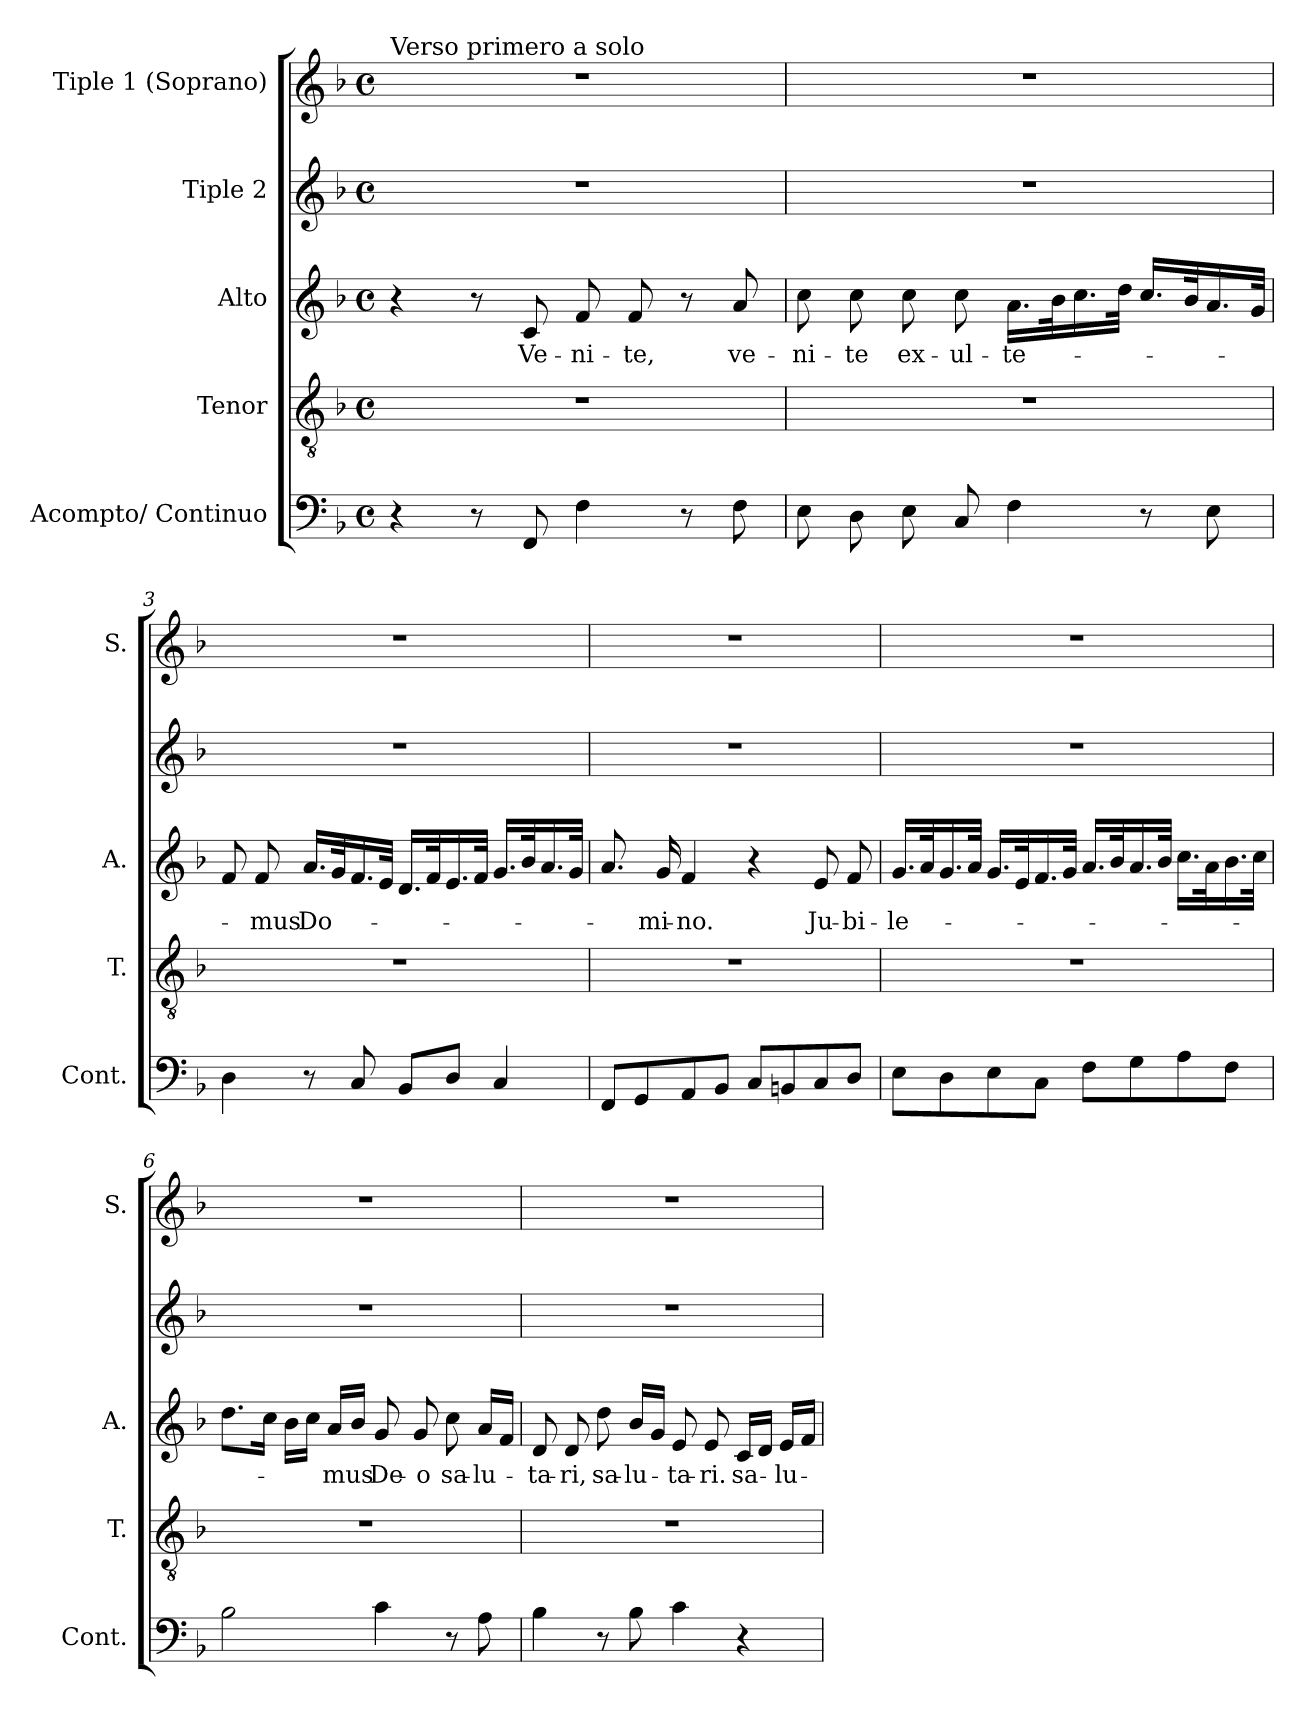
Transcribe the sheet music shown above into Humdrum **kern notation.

**kern	**kern	**kern	**text	**kern	**kern
*part5	*part4	*part3	*part3	*part2	*part1
*staff5	*staff4	*staff3	*staff3	*staff2	*staff1
*I"Acompto/ Continuo	*I"Tenor	*I"Alto	*	*I"Tiple 2	*I"Tiple 1 (Soprano)
*I'Cont.	*I'T.	*I'A.	*	*	*I'S.
!!LO:PB:g=z
*clefF4	*clefGv2	*clefG2	*	*clefG2	*clefG2
*	*ITrd7c12	*	*	*	*
*k[b-]	*k[b-]	*k[b-]	*	*k[b-]	*k[b-]
*F:	*F:	*F:	*	*F:	*F:
*M4/4	*M4/4	*M4/4	*	*M4/4	*M4/4
*met(c)	*met(c)	*met(c)	*	*met(c)	*met(c)
=1	=1	=1	=1	=1	=1
!	!	!	!	!	!LO:TX:a:t=Verso primero a solo
4r	1r	4r	.	1r	1r
8r	.	8r	.	.	.
!	!	!	!LO:LY:b:color=#000000	!	!
8FFi/	.	8ci/	Ve-	.	.
!	!	!	!LO:LY:b:color=#000000	!	!
4Fi\	.	8fi/	-ni-	.	.
!	!	!	!LO:LY:b:color=#000000	!	!
.	.	8fi/	-te,	.	.
8r	.	8r	.	.	.
!	!	!	!LO:LY:b:color=#000000	!	!
8Fi\	.	8ai/	ve-	.	.
=2	=2	=2	=2	=2	=2
!	!	!	!LO:LY:b:color=#000000	!	!
8Ei\	1r	8cci\	-ni-	1r	1r
!	!	!	!LO:LY:b:color=#000000	!	!
8Di\	.	8cci\	-te	.	.
!	!	!	!LO:LY:b:color=#000000	!	!
8Ei\	.	8cci\	ex-	.	.
!	!	!	!LO:LY:b:color=#000000	!	!
8Ci/	.	8cci\	-ul-	.	.
!	!	!	!LO:LY:b:color=#000000	!	!
4Fi\	.	16.ai\LL	-te-	.	.
.	.	32b-i\k	.	.	.
.	.	16.cci\	.	.	.
.	.	32ddi\JJk	.	.	.
8r	.	16.cci/LL	.	.	.
.	.	32b-i/k	.	.	.
8Ei\	.	16.ai/	.	.	.
.	.	32gi/JJk	.	.	.
=3	=3	=3	=3	=3	=3
4Di\	1r	8fi/	.	1r	1r
!	!	!	!LO:LY:b:color=#000000	!	!
.	.	8fi/	-mus	.	.
!	!	!	!LO:LY:b:color=#000000	!	!
8r	.	16.ai/LL	Do-	.	.
.	.	32gi/k	.	.	.
8Ci/	.	16.fi/	.	.	.
.	.	32ei/JJk	.	.	.
8BB-i/L	.	16.di/LL	.	.	.
.	.	32fi/k	.	.	.
8Di/J	.	16.ei/	.	.	.
.	.	32fi/JJk	.	.	.
4Ci/	.	16.gi/LL	.	.	.
.	.	32b-i/k	.	.	.
.	.	16.ai/	.	.	.
.	.	32gi/JJk	.	.	.
=4	=4	=4	=4	=4	=4
8FFi/L	1r	8.ai/	.	1r	1r
8GGi/	.	.	.	.	.
!	!	!	!LO:LY:b:color=#000000	!	!
.	.	16gi/	-mi-	.	.
!	!	!	!LO:LY:b:color=#000000	!	!
8AAi/	.	4fi/	-no.	.	.
8BB-i/J	.	.	.	.	.
8Ci/L	.	4r	.	.	.
8BBni/	.	.	.	.	.
!	!	!	!LO:LY:b:color=#000000	!	!
8Ci/	.	8ei/	Ju-	.	.
!	!	!	!LO:LY:b:color=#000000	!	!
8Di/J	.	8fi/	-bi-	.	.
!!LO:LB:g=z
=5	=5	=5	=5	=5	=5
!	!	!	!LO:LY:b:color=#000000	!	!
8Ei\L	1r	16.gi/LL	-le-	1r	1r
.	.	32ai/k	.	.	.
8Di\	.	16.gi/	.	.	.
.	.	32ai/JJk	.	.	.
8Ei\	.	16.gi/LL	.	.	.
.	.	32ei/k	.	.	.
8Ci\J	.	16.fi/	.	.	.
.	.	32gi/JJk	.	.	.
8Fi\L	.	16.ai/LL	.	.	.
.	.	32b-i/k	.	.	.
8Gi\	.	16.ai/	.	.	.
.	.	32b-i/JJk	.	.	.
8Ai\	.	16.cci\LL	.	.	.
.	.	32ai\k	.	.	.
8Fi\J	.	16.b-i\	.	.	.
.	.	32cci\JJk	.	.	.
=6	=6	=6	=6	=6	=6
2B-i\	1r	8.ddi\L	.	1r	1r
.	.	16cci\Jk	.	.	.
.	.	16b-i\LL	.	.	.
.	.	16cci\JJ	.	.	.
!	!	!	!LO:LY:b:color=#000000	!	!
.	.	16ai/LL	-mus	.	.
.	.	16b-i/JJ	.	.	.
!	!	!	!LO:LY:b:color=#000000	!	!
4ci\	.	8gi/	De-	.	.
!	!	!	!LO:LY:b:color=#000000	!	!
.	.	8gi/	-o	.	.
!	!	!	!LO:LY:b:color=#000000	!	!
8r	.	8cci\	sa-	.	.
!	!	!	!LO:LY:b:color=#000000	!	!
8Ai\	.	16ai/LL	-lu-	.	.
.	.	16fi/JJ	.	.	.
=7	=7	=7	=7	=7	=7
!	!	!	!LO:LY:b:color=#000000	!	!
4B-i\	1r	8di/	-ta-	1r	1r
!	!	!	!LO:LY:b:color=#000000	!	!
.	.	8di/	-ri,	.	.
!	!	!	!LO:LY:b:color=#000000	!	!
8r	.	8ddi\	sa-	.	.
!	!	!	!LO:LY:b:color=#000000	!	!
8B-i\	.	16b-i/LL	-lu-	.	.
.	.	16gi/JJ	.	.	.
!	!	!	!LO:LY:b:color=#000000	!	!
4ci\	.	8ei/	-ta-	.	.
!	!	!	!LO:LY:b:color=#000000	!	!
.	.	8ei/	-ri.	.	.
!	!	!	!LO:LY:b:color=#000000	!	!
4r	.	16ci/LL	sa-	.	.
.	.	16di/JJ	.	.	.
!	!	!	!LO:LY:b:color=#000000	!	!
.	.	16ei/LL	-lu-	.	.
.	.	16fi/JJ	.	.	.
=	=	=	=	=	=
*-	*-	*-	*-	*-	*-
